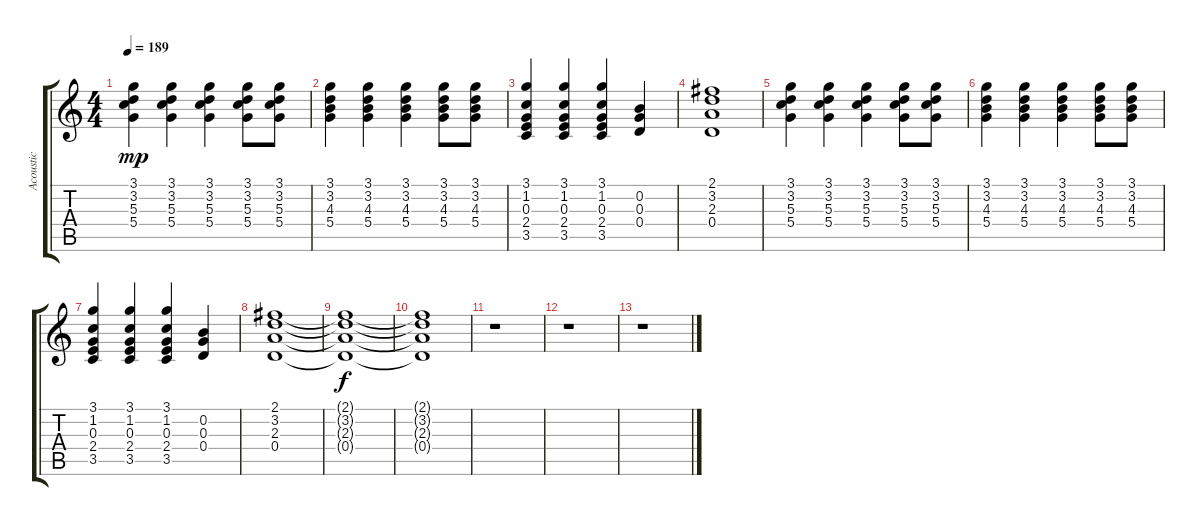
\track ("Acoustic " "Acoustic ") {instrument acousticguitarsteel}
\staff {score tabs}
\tuning (E4 B3 G3 D3 A2 E2) {hide}
\ts (4 4)
\tempo 189
\clef g2
\ks c
(3.1 3.2 5.3 5.4).4{dy mp} (3.1 3.2 5.3 5.4).4 (3.1 3.2 5.3 5.4).4 (3.1 3.2 5.3 5.4).8 (3.1 3.2 5.3 5.4).8 |
(3.1 3.2 4.3 5.4).4 (3.1 3.2 4.3 5.4).4 (3.1 3.2 4.3 5.4).4 (3.1 3.2 4.3 5.4).8 (3.1 3.2 4.3 5.4).8 |
(3.1 1.2 0.3 2.4 3.5).4 (3.1 1.2 0.3 2.4 3.5).4 (3.1 1.2 0.3 2.4 3.5).4 (0.2 0.3 0.4).4 |
(2.1 3.2 2.3 0.4).1 |
(3.1 3.2 5.3 5.4).4 (3.1 3.2 5.3 5.4).4 (3.1 3.2 5.3 5.4).4 (3.1 3.2 5.3 5.4).8 (3.1 3.2 5.3 5.4).8 |
(3.1 3.2 4.3 5.4).4 (3.1 3.2 4.3 5.4).4 (3.1 3.2 4.3 5.4).4 (3.1 3.2 4.3 5.4).8 (3.1 3.2 4.3 5.4).8 |
(3.1 1.2 0.3 2.4 3.5).4 (3.1 1.2 0.3 2.4 3.5).4 (3.1 1.2 0.3 2.4 3.5).4 (0.2 0.3 0.4).4 |
(2.1 3.2 2.3 0.4).1 |
(2.1{t} 3.2{t} 2.3{t} 0.4{t}).1{dy f} |
(2.1{t} 3.2{t} 2.3{t} 0.4{t}).1 |
r.1 |
r.1 |
r.1
